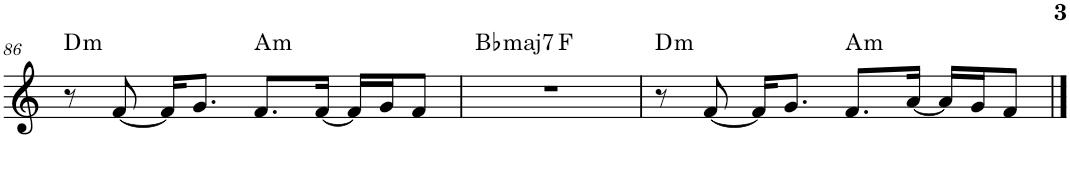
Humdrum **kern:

**kern	**harte
*part1	*part1
*staff1	*
*I"Piano	*
*I'Pno.	*
!!LO:PB:g=z
*clefG2	*
*k[]	*
*M4/4	*
=86	=86
!	!LO:H:kt=m
8r	D:min
[8f/	.
16f/KL]	.
8.g/J	.
!	!LO:H:kt=m
8.f/L	A:min
[16f/Jk	.
16f/LL]	.
16g/J	.
8f/J	.
=87	=87
!	!LO:H:kt=maj7
*^	*
1r	2ryy	Bb:maj7
.	2ryy	F:maj
=88	=88	=88
!	!	!LO:H:kt=m
*v	*v	*
8r	D:min
[8f/	.
16f/KL]	.
8.g/J	.
!	!LO:H:kt=m
8.f/L	A:min
[16a/Jk	.
16a/LL]	.
16g/J	.
8f/J	.
==	==
*-	*-
